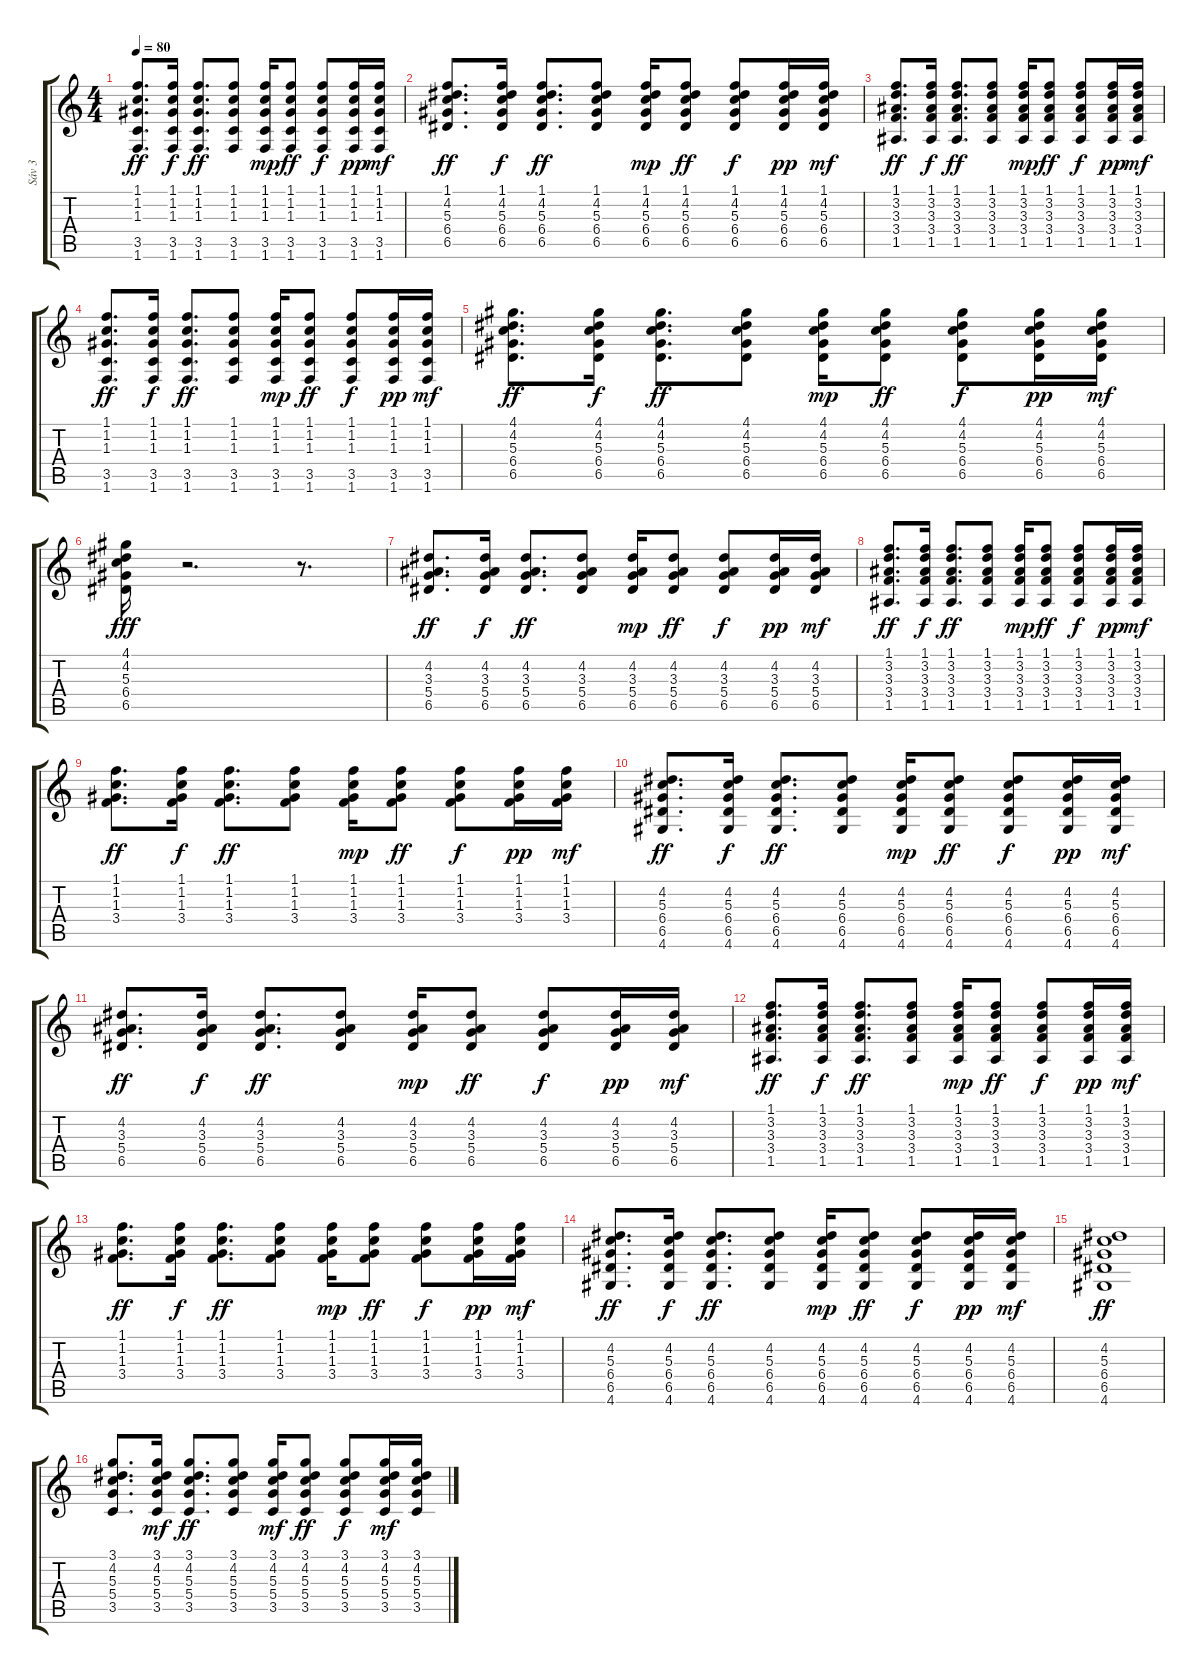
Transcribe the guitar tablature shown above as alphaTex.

\track ("Sáv 3" "Sáv 3") {instrument acousticguitarsteel}
\staff {score tabs}
\tuning (E4 B3 G3 D3 A2 E2) {hide}
\ts (4 4)
\tempo 80
\clef g2
\ks c
(1.1 1.2 1.3 3.5 1.6).8{d dy ff} (1.1 1.2 1.3 3.5 1.6).16{dy f} (1.1 1.2 1.3 3.5 1.6).8{d dy ff} (1.1 1.2 1.3 3.5 1.6).8 (1.1 1.2 1.3 3.5 1.6).16{dy mp} (1.1 1.2 1.3 3.5 1.6).8{dy ff} (1.1 1.2 1.3 3.5 1.6).8{dy f} (1.1 1.2 1.3 3.5 1.6).16{dy pp} (1.1 1.2 1.3 3.5 1.6).16{dy mf} |
(1.1 4.2 5.3 6.4 6.5).8{d dy ff} (1.1 4.2 5.3 6.4 6.5).16{dy f} (1.1 4.2 5.3 6.4 6.5).8{d dy ff} (1.1 4.2 5.3 6.4 6.5).8 (1.1 4.2 5.3 6.4 6.5).16{dy mp} (1.1 4.2 5.3 6.4 6.5).8{dy ff} (1.1 4.2 5.3 6.4 6.5).8{dy f} (1.1 4.2 5.3 6.4 6.5).16{dy pp} (1.1 4.2 5.3 6.4 6.5).16{dy mf} |
(1.1 3.2 3.3 3.4 1.5).8{d dy ff} (1.1 3.2 3.3 3.4 1.5).16{dy f} (1.1 3.2 3.3 3.4 1.5).8{d dy ff} (1.1 3.2 3.3 3.4 1.5).8 (1.1 3.2 3.3 3.4 1.5).16{dy mp} (1.1 3.2 3.3 3.4 1.5).8{dy ff} (1.1 3.2 3.3 3.4 1.5).8{dy f} (1.1 3.2 3.3 3.4 1.5).16{dy pp} (1.1 3.2 3.3 3.4 1.5).16{dy mf} |
(1.1 1.2 1.3 3.5 1.6).8{d dy ff} (1.1 1.2 1.3 3.5 1.6).16{dy f} (1.1 1.2 1.3 3.5 1.6).8{d dy ff} (1.1 1.2 1.3 3.5 1.6).8 (1.1 1.2 1.3 3.5 1.6).16{dy mp} (1.1 1.2 1.3 3.5 1.6).8{dy ff} (1.1 1.2 1.3 3.5 1.6).8{dy f} (1.1 1.2 1.3 3.5 1.6).16{dy pp} (1.1 1.2 1.3 3.5 1.6).16{dy mf} |
(4.1 4.2 5.3 6.4 6.5).8{d dy ff} (4.1 4.2 5.3 6.4 6.5).16{dy f} (4.1 4.2 5.3 6.4 6.5).8{d dy ff} (4.1 4.2 5.3 6.4 6.5).8 (4.1 4.2 5.3 6.4 6.5).16{dy mp} (4.1 4.2 5.3 6.4 6.5).8{dy ff} (4.1 4.2 5.3 6.4 6.5).8{dy f} (4.1 4.2 5.3 6.4 6.5).16{dy pp} (4.1 4.2 5.3 6.4 6.5).16{dy mf} |
(4.1 4.2 5.3 6.4 6.5).16{dy fff} r.2{d} r.8{d} |
(4.2 3.3 5.4 6.5).8{d dy ff} (4.2 3.3 5.4 6.5).16{dy f} (4.2 3.3 5.4 6.5).8{d dy ff} (4.2 3.3 5.4 6.5).8 (4.2 3.3 5.4 6.5).16{dy mp} (4.2 3.3 5.4 6.5).8{dy ff} (4.2 3.3 5.4 6.5).8{dy f} (4.2 3.3 5.4 6.5).16{dy pp} (4.2 3.3 5.4 6.5).16{dy mf} |
(1.1 3.2 3.3 3.4 1.5).8{d dy ff} (1.1 3.2 3.3 3.4 1.5).16{dy f} (1.1 3.2 3.3 3.4 1.5).8{d dy ff} (1.1 3.2 3.3 3.4 1.5).8 (1.1 3.2 3.3 3.4 1.5).16{dy mp} (1.1 3.2 3.3 3.4 1.5).8{dy ff} (1.1 3.2 3.3 3.4 1.5).8{dy f} (1.1 3.2 3.3 3.4 1.5).16{dy pp} (1.1 3.2 3.3 3.4 1.5).16{dy mf} |
(1.1 1.2 1.3 3.4).8{d dy ff} (1.1 1.2 1.3 3.4).16{dy f} (1.1 1.2 1.3 3.4).8{d dy ff} (1.1 1.2 1.3 3.4).8 (1.1 1.2 1.3 3.4).16{dy mp} (1.1 1.2 1.3 3.4).8{dy ff} (1.1 1.2 1.3 3.4).8{dy f} (1.1 1.2 1.3 3.4).16{dy pp} (1.1 1.2 1.3 3.4).16{dy mf} |
(4.2 5.3 6.4 6.5 4.6).8{d dy ff} (4.2 5.3 6.4 6.5 4.6).16{dy f} (4.2 5.3 6.4 6.5 4.6).8{d dy ff} (4.2 5.3 6.4 6.5 4.6).8 (4.2 5.3 6.4 6.5 4.6).16{dy mp} (4.2 5.3 6.4 6.5 4.6).8{dy ff} (4.2 5.3 6.4 6.5 4.6).8{dy f} (4.2 5.3 6.4 6.5 4.6).16{dy pp} (4.2 5.3 6.4 6.5 4.6).16{dy mf} |
(4.2 3.3 5.4 6.5).8{d dy ff} (4.2 3.3 5.4 6.5).16{dy f} (4.2 3.3 5.4 6.5).8{d dy ff} (4.2 3.3 5.4 6.5).8 (4.2 3.3 5.4 6.5).16{dy mp} (4.2 3.3 5.4 6.5).8{dy ff} (4.2 3.3 5.4 6.5).8{dy f} (4.2 3.3 5.4 6.5).16{dy pp} (4.2 3.3 5.4 6.5).16{dy mf} |
(1.1 3.2 3.3 3.4 1.5).8{d dy ff} (1.1 3.2 3.3 3.4 1.5).16{dy f} (1.1 3.2 3.3 3.4 1.5).8{d dy ff} (1.1 3.2 3.3 3.4 1.5).8 (1.1 3.2 3.3 3.4 1.5).16{dy mp} (1.1 3.2 3.3 3.4 1.5).8{dy ff} (1.1 3.2 3.3 3.4 1.5).8{dy f} (1.1 3.2 3.3 3.4 1.5).16{dy pp} (1.1 3.2 3.3 3.4 1.5).16{dy mf} |
(1.1 1.2 1.3 3.4).8{d dy ff} (1.1 1.2 1.3 3.4).16{dy f} (1.1 1.2 1.3 3.4).8{d dy ff} (1.1 1.2 1.3 3.4).8 (1.1 1.2 1.3 3.4).16{dy mp} (1.1 1.2 1.3 3.4).8{dy ff} (1.1 1.2 1.3 3.4).8{dy f} (1.1 1.2 1.3 3.4).16{dy pp} (1.1 1.2 1.3 3.4).16{dy mf} |
(4.2 5.3 6.4 6.5 4.6).8{d dy ff} (4.2 5.3 6.4 6.5 4.6).16{dy f} (4.2 5.3 6.4 6.5 4.6).8{d dy ff} (4.2 5.3 6.4 6.5 4.6).8 (4.2 5.3 6.4 6.5 4.6).16{dy mp} (4.2 5.3 6.4 6.5 4.6).8{dy ff} (4.2 5.3 6.4 6.5 4.6).8{dy f} (4.2 5.3 6.4 6.5 4.6).16{dy pp} (4.2 5.3 6.4 6.5 4.6).16{dy mf} |
(4.2 5.3 6.4 6.5 4.6).1{dy ff} |
(3.1 4.2 5.3 5.4 3.5).8{d} (3.1 4.2 5.3 5.4 3.5).16{dy mf} (3.1 4.2 5.3 5.4 3.5).8{d dy ff} (3.1 4.2 5.3 5.4 3.5).8 (3.1 4.2 5.3 5.4 3.5).16{dy mf} (3.1 4.2 5.3 5.4 3.5).8{dy ff} (3.1 4.2 5.3 5.4 3.5).8{dy f} (3.1 4.2 5.3 5.4 3.5).16{dy mf} (3.1 4.2 5.3 5.4 3.5).16
